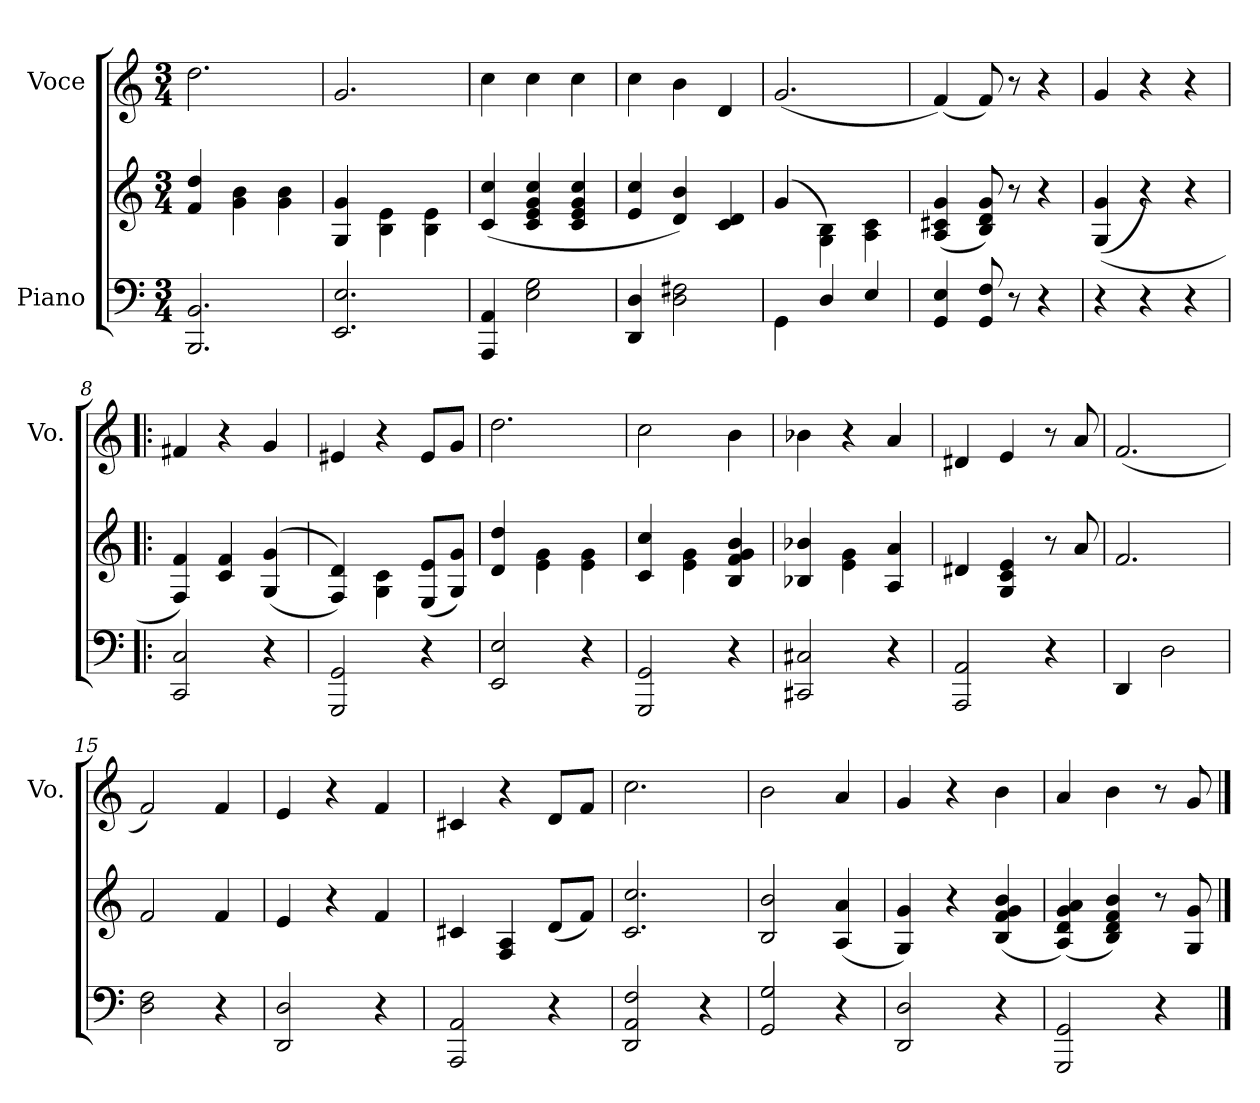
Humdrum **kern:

**kern	**kern	**kern
*part2	*part2	*part1
*staff3	*staff2	*staff1
*I"Piano	*	*I"Voce
*	*	*I'Vo.
*clefF4	*clefG2	*clefG2
*k[]	*k[]	*k[]
*M3/4	*M3/4	*M3/4
=1	=1	=1
2.BBB/ 2.BB/	4f/ 4dd/	2.dd\
.	4g\ 4b\	.
.	4g\ 4b\	.
=2	=2	=2
2.EE/ 2.E/	4G/ 4g/	2.g/
.	4B\ 4e\	.
.	4B\ 4e\	.
=3	=3	=3
4AAA/ 4AA/	(>4c/ 4cc/	4cc\
2E\ 2G\	4c/ 4e/ 4g/ 4cc/	4cc\
.	4c/ 4e/ 4g/ 4cc/	4cc\
=4	=4	=4
4DD/ 4D/	4e/ 4cc/	4cc\
2D\ 2F#X\	4d/ 4b/)	4b\
.	4c/ 4d/	4d/
=5	=5	=5
4GG\	(>4g/	(<2.g/
4D/	4G\ 4B\)	.
4E/	4A\ 4c\	.
=6	=6	=6
4GG/ 4E/	(<4A/ 4c#X/ 4g/	(<4f/)
8GG/ 8F/	8B/ 8d/ 8g/)	8f/)
8r	8r	8r
4r	4r	4r
!!LO:LB:g=z
=7	=7	=7
4r	(<(<4G/ 4g/	4g/
4r	4r)	4r
4r	4r	4r
=8!|:	=8!|:	=8!|:
2CC/ 2C/	4F/ 4f/)	4f#X/
.	4c/ 4f/	4r
4r	(<(<4G/ 4g/	4g/
=9	=9	=9
2GGG/ 2GG/	4F/ 4d/))	4e#X/
.	4G\ 4c\	4r
4r	(<8E/ 8e/L	8e#/L
.	8G/ 8g/J)	8g/J
=10	=10	=10
2EE/ 2E/	4d/ 4dd/	2.dd\
.	4e\ 4g\	.
4r	4e\ 4g\	.
=11	=11	=11
2GGG/ 2GG/	4c/ 4cc/	2cc\
.	4e\ 4g\	.
4r	4B/ 4f/ 4g/ 4b/	4b\
!!LO:LB:g=z
=12	=12	=12
2CC#X/ 2C#X/	4B-X/ 4b-X/	4b-X\
.	4e\ 4g\	4r
4r	4A/ 4a/	4a/
=13	=13	=13
2AAA/ 2AA/	4d#X/	4d#X/
.	4G/ 4c/ 4e/	4e/
4r	8r	8r
.	8a/	8a/
=14	=14	=14
4DD/	2.f/	(<2.f/
2D\	.	.
=15	=15	=15
2D\ 2F\	2f/	2f/)
4r	4f/	4f/
=16	=16	=16
2DD/ 2D/	4e/	4e/
.	4r	4r
4r	4f/	4f/
!!LO:PB:g=z
=17	=17	=17
2AAA/ 2AA/	4c#X/	4c#X/
.	4F/ 4A/	4r
4r	(<8d/L	8d/L
.	8f/J)	8f/J
=18	=18	=18
2DD/ 2AA/ 2F/	2.c/ 2.cc/	2.cc\
4r	.	.
=19	=19	=19
2GG/ 2G/	2B/ 2b/	2b\
4r	(<4A/ 4a/	4a/
=20	=20	=20
2DD/ 2D/	4G/ 4g/)	4g/
.	4r	4r
4r	(<4B/ 4f/ 4g/ 4b/	4b\
=21	=21	=21
2GGG/ 2GG/	(<4A/ 4d/ 4g/ 4a/)	4a/
.	4B/ 4d/ 4f/ 4b/)	4b\
4r	8r	8r
.	8G/ 8g/	8g/
==	==	==
*-	*-	*-
